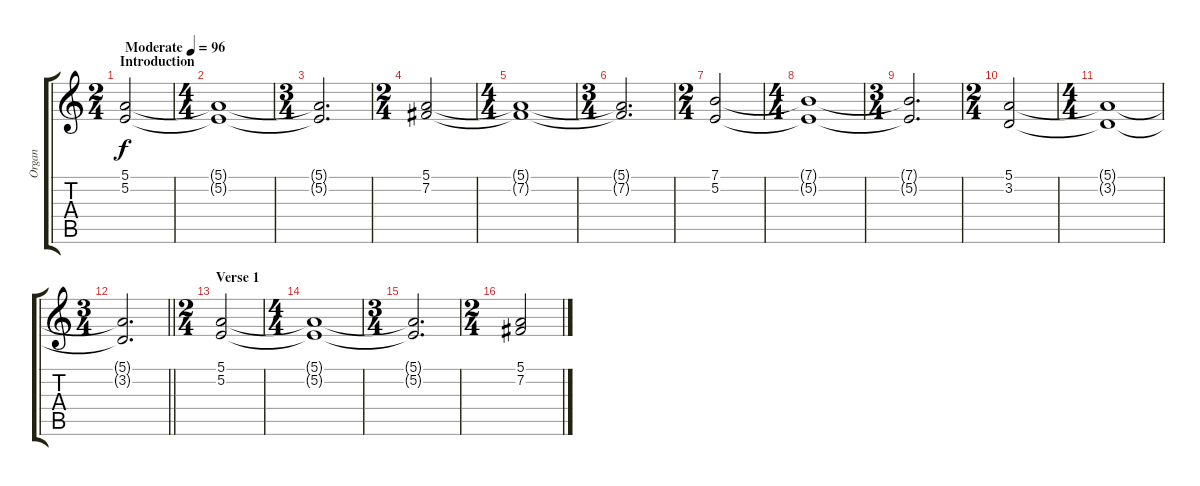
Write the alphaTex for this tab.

\track ("Organ" "Organ") {instrument percussiveorgan}
\staff {score tabs}
\tuning (E4 B3 G3 D3 A2 E2) {hide}
\ts (2 4)
\section ("" "Introduction")
\tempo (96 "Moderate")
\clef g2
\ks c
(5.1 5.2).2{dy f instrument percussiveorgan} |
\ts (4 4)
(5.1{t} 5.2{t}).1 |
\ts (3 4)
(5.1{t} 5.2{t}).2{d} |
\ts (2 4)
(5.1 7.2).2 |
\ts (4 4)
(5.1{t} 7.2{t}).1 |
\ts (3 4)
(5.1{t} 7.2{t}).2{d} |
\ts (2 4)
(7.1 5.2).2 |
\ts (4 4)
(7.1{t} 5.2{t}).1 |
\ts (3 4)
(7.1{t} 5.2{t}).2{d} |
\ts (2 4)
(5.1 3.2).2 |
\ts (4 4)
(5.1{t} 3.2{t}).1 |
\ts (3 4)
\barLineRight lightlight
(5.1{t} 3.2{t}).2{d} |
\ts (2 4)
\section ("" "Verse 1")
(5.1 5.2).2 |
\ts (4 4)
(5.1{t} 5.2{t}).1 |
\ts (3 4)
(5.1{t} 5.2{t}).2{d} |
\ts (2 4)
(5.1 7.2).2
